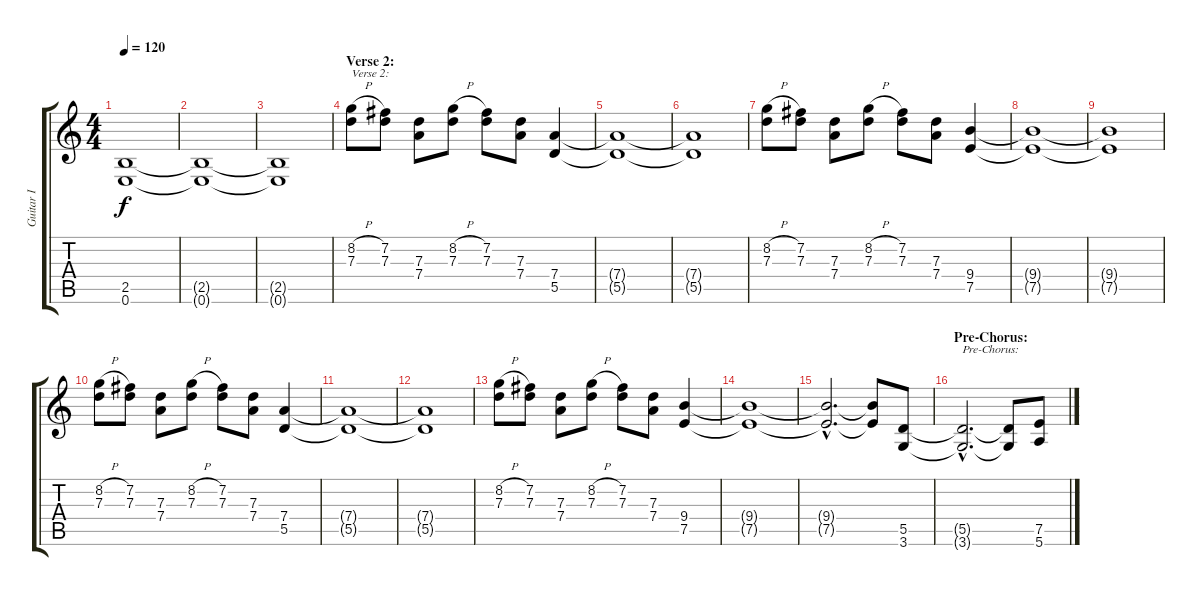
\track ("Guitar I" "Guitar I") {instrument distortionguitar}
\staff {score tabs}
\tuning (E4 B3 G3 D3 A2 E2) {hide}
\ts (4 4)
\tempo 120
\clef g2
\ks c
(2.5{t} 0.6{t}).1{dy f} |
(2.5{t} 0.6{t}).1 |
(2.5{t} 0.6{t}).1 |
\section ("" "Verse 2:")
(8.2{h} 7.3).8{txt "Verse 2:"} (7.2 7.3).8 (7.3 7.4).8 (8.2{h} 7.3).8 (7.2 7.3).8 (7.3 7.4).8 (7.4 5.5).4 |
(7.4{t} 5.5{t}).1 |
(7.4{t} 5.5{t}).1 |
(8.2{h} 7.3).8 (7.2 7.3).8 (7.3 7.4).8 (8.2{h} 7.3).8 (7.2 7.3).8 (7.3 7.4).8 (9.4 7.5).4 |
(9.4{t} 7.5{t}).1 |
(9.4{t} 7.5{t}).1 |
(8.2{h} 7.3).8 (7.2 7.3).8 (7.3 7.4).8 (8.2{h} 7.3).8 (7.2 7.3).8 (7.3 7.4).8 (7.4 5.5).4 |
(7.4{t} 5.5{t}).1 |
(7.4{t} 5.5{t}).1 |
(8.2{h} 7.3).8 (7.2 7.3).8 (7.3 7.4).8 (8.2{h} 7.3).8 (7.2 7.3).8 (7.3 7.4).8 (9.4 7.5).4 |
(9.4{t} 7.5{t}).1 |
(9.4{hac t} 7.5{hac t}).2{d} (9.4{t} 7.5{t}).8 (5.5 3.6).8 |
\section ("" "Pre-Chorus:")
(5.5{hac t} 3.6{hac t}).2{d txt "Pre-Chorus:"} (5.5{t} 3.6{t}).8 (7.5 5.6).8
